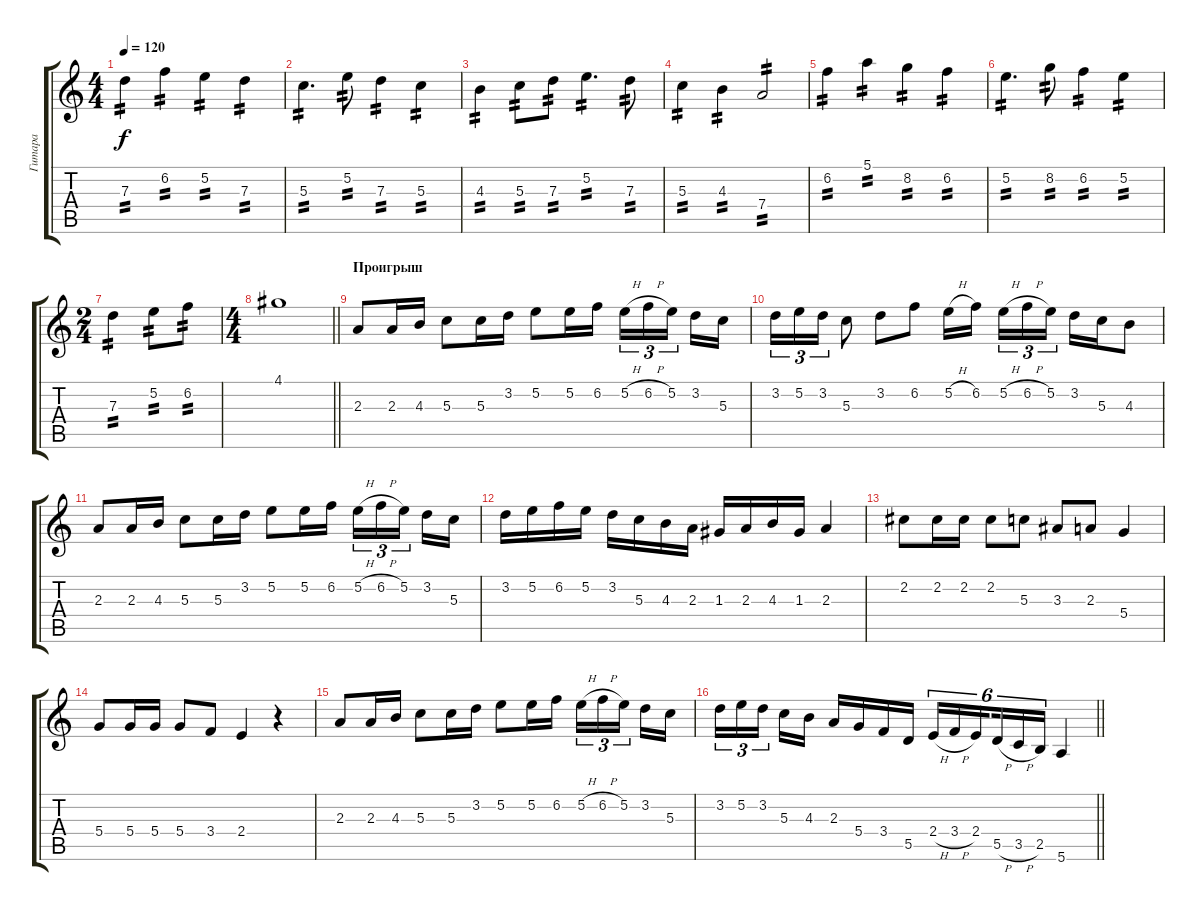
\track ("Гитара" "Гитара") {instrument acousticguitarsteel}
\staff {score tabs}
\tuning (E4 B3 G3 D3 A2 E2) {hide}
\ts (4 4)
\tempo 120
\clef g2
\ks c
7.3.4{tp 2 dy f} 6.2.4{tp 2} 5.2.4{tp 2} 7.3.4{tp 2} |
5.3.4{d tp 2} 5.2.8{tp 2} 7.3.4{tp 2} 5.3.4{tp 2} |
4.3.4{tp 2} 5.3.8{tp 2} 7.3.8{tp 2} 5.2.4{d tp 2} 7.3.8{tp 2} |
5.3.4{tp 2} 4.3.4{tp 2} 7.4.2{tp 2} |
6.2.4{tp 2} 5.1.4{tp 2} 8.2.4{tp 2} 6.2.4{tp 2} |
5.2.4{d tp 2} 8.2.8{tp 2} 6.2.4{tp 2} 5.2.4{tp 2} |
\ts (2 4)
7.3.4{tp 2} 5.2.8{tp 2} 6.2.8{tp 2} |
\ts (4 4)
\barLineRight lightlight
4.1.1 |
\section ("" "Проигрыш")
2.3.8 2.3.16 4.3.16 5.3.8 5.3.16 3.2.16 5.2.8 5.2.16 6.2.16 5.2{h}.16{tu (3 2)} 6.2{h}.16{tu (3 2)} 5.2.16{tu (3 2) beam splitsecondary} 3.2.16 5.3.16 |
3.2.16{tu (3 2)} 5.2.16{tu (3 2)} 3.2.16{tu (3 2)} 5.3.8 3.2.8 6.2.8 5.2{h}.16 6.2.16{beam splitsecondary} 5.2{h}.16{tu (3 2)} 6.2{h}.16{tu (3 2)} 5.2.16{tu (3 2)} 3.2.16 5.3.16 4.3.8 |
2.3.8 2.3.16 4.3.16 5.3.8 5.3.16 3.2.16 5.2.8 5.2.16 6.2.16 5.2{h}.16{tu (3 2)} 6.2{h}.16{tu (3 2)} 5.2.16{tu (3 2) beam splitsecondary} 3.2.16 5.3.16 |
3.2.16 5.2.16 6.2.16 5.2.16 3.2.16 5.3.16 4.3.16 2.3.16 1.3.16 2.3.16 4.3.16 1.3.16 2.3.4 |
2.2.8 2.2.16 2.2.16 2.2.8 5.3.8 3.3.8 2.3.8 5.4.4 |
5.4.8 5.4.16 5.4.16 5.4.8 3.4.8 2.4.4 r.4 |
2.3.8 2.3.16 4.3.16 5.3.8 5.3.16 3.2.16 5.2.8 5.2.16 6.2.16 5.2{h}.16{tu (3 2)} 6.2{h}.16{tu (3 2)} 5.2.16{tu (3 2) beam splitsecondary} 3.2.16 5.3.16 |
\barLineRight lightlight
3.2.16{tu (3 2)} 5.2.16{tu (3 2)} 3.2.16{tu (3 2) beam splitsecondary} 5.3.16 4.3.16 2.3.16 5.4.16 3.4.16 5.5.16 2.4{h}.16{tu (6 4)} 3.4{h}.16{tu (6 4)} 2.4.16{tu (6 4) beam splitsecondary} 5.5{h}.16{tu (6 4)} 3.5{h}.16{tu (6 4)} 2.5.16{tu (6 4)} 5.6.4
